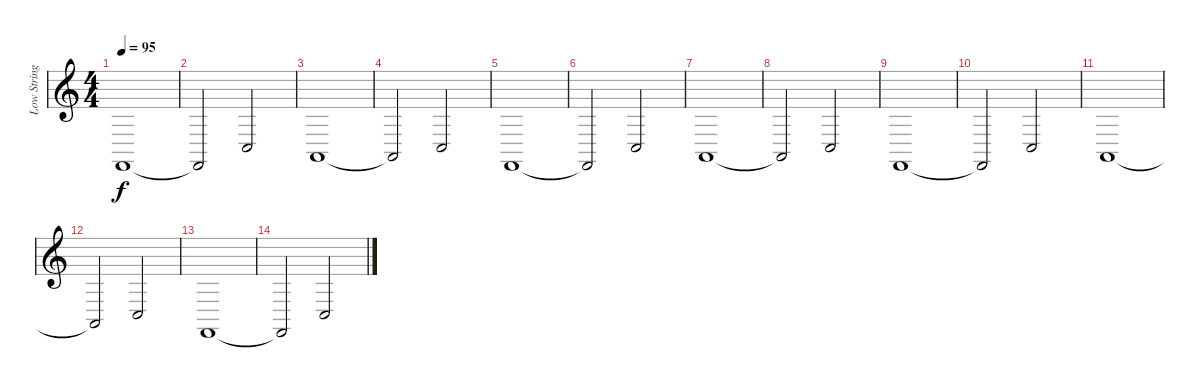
\track ("Low Strings" "Low String") {instrument stringensemble2}
\staff {score}
\tuning (E4 B3 G3 D3 A2 E2) {hide}
\ts (4 4)
\tempo 95
\clef g2
\ks c
1.6.1{dy f} |
1.6{t}.2 8.6.2 |
5.6.1 |
5.6{t}.2 8.6.2 |
1.6.1 |
1.6{t}.2 8.6.2 |
5.6.1 |
5.6{t}.2 8.6.2 |
1.6.1 |
1.6{t}.2 8.6.2 |
5.6.1 |
5.6{t}.2 8.6.2 |
1.6.1 |
1.6{t}.2 8.6.2
